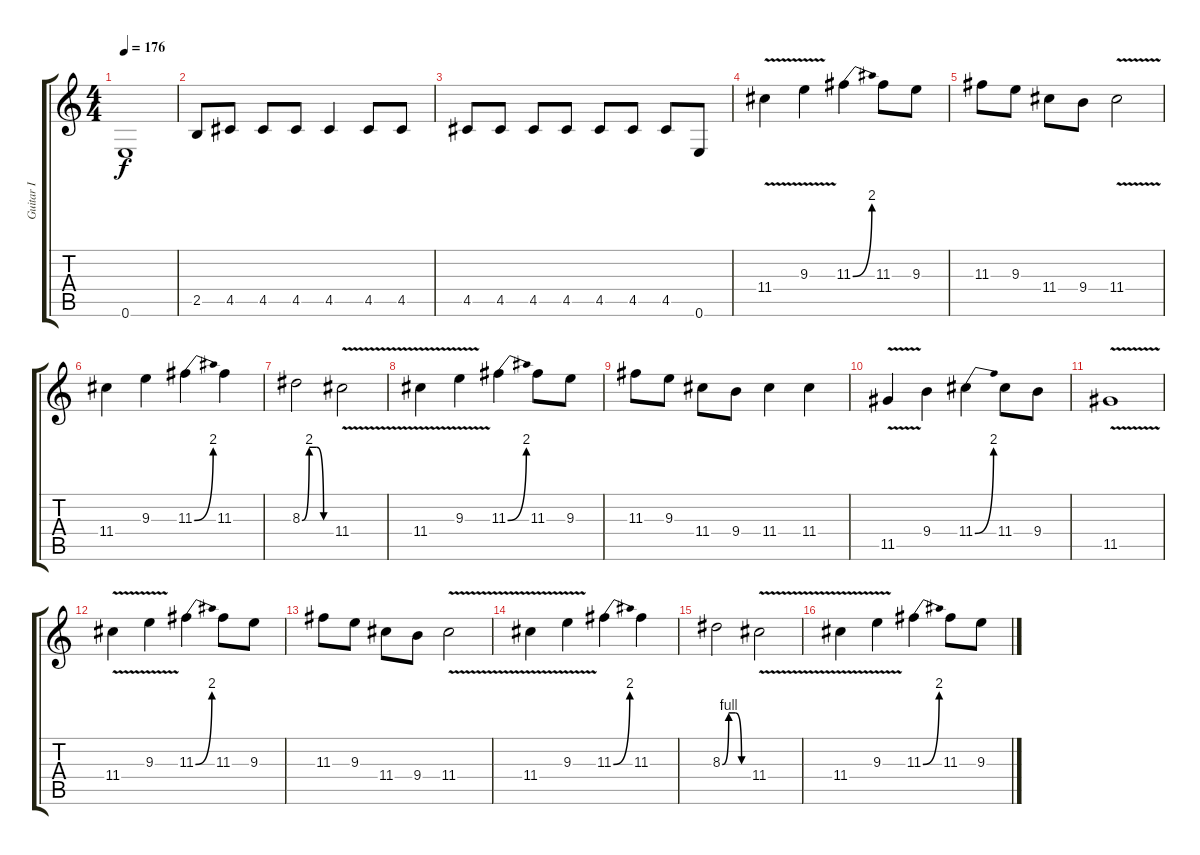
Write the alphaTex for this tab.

\track ("Guitar I" "Guitar I") {instrument distortionguitar}
\staff {score tabs}
\tuning (E4 B3 G3 D3 A2 E2) {hide}
\ts (4 4)
\tempo 176
\clef g2
\ks c
0.6{t}.1{dy f} |
2.5.8 4.5.8 4.5.8 4.5.8 4.5.4 4.5.8 4.5.8 |
4.5.8 4.5.8 4.5.8 4.5.8 4.5.8 4.5.8 4.5.8 0.6.8 |
11.4{v}.4 9.3{v}.4 11.3{be (bend 0 0 60 8)}.4 11.3.8 9.3.8 |
11.3.8 9.3.8 11.4.8 9.4.8 11.4{v}.2 |
11.4.4 9.3.4 11.3{be (bend 0 0 60 8)}.4 11.3.4 |
8.3{be (custom 0 0 15 8 30 8 45 0 60 0)}.2 11.4{v}.2 |
11.4{v}.4 9.3{v}.4 11.3{be (bend 0 0 60 8)}.4 11.3.8 9.3.8 |
11.3.8 9.3.8 11.4.8 9.4.8 11.4.4 11.4.4 |
11.5{v}.4 9.4.4 11.4{be (bend 0 0 60 8)}.4 11.4.8 9.4.8 |
11.5{v}.1 |
11.4{v}.4 9.3{v}.4 11.3{be (bend 0 0 60 8)}.4 11.3.8 9.3.8 |
11.3.8 9.3.8 11.4.8 9.4.8 11.4{v}.2 |
11.4{v}.4 9.3{v}.4 11.3{be (bend 0 0 60 8)}.4 11.3.4 |
8.3{be (custom 0 0 15 4 30 4 45 0 60 0)}.2 11.4{v}.2 |
11.4{v}.4 9.3{v}.4 11.3{be (bend 0 0 60 8)}.4 11.3.8 9.3.8
